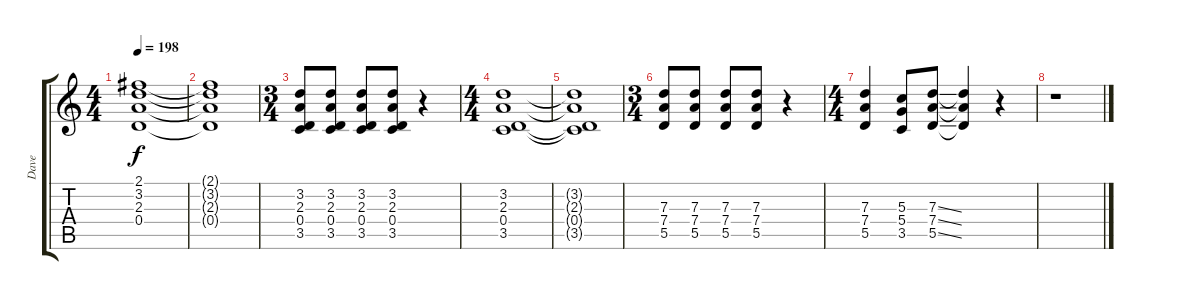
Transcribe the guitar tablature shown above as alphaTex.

\track ("Dave" "Dave") {instrument overdrivenguitar}
\staff {score tabs}
\tuning (E4 B3 G3 D3 A2 E2) {hide}
\ts (4 4)
\tempo 198
\clef g2
\ks c
(2.1 3.2 2.3 0.4).1{dy f} |
(2.1{t} 3.2{t} 2.3{t} 0.4{t}).1 |
\ts (3 4)
(3.2 2.3 0.4 3.5).8 (3.2 2.3 0.4 3.5).8 (3.2 2.3 0.4 3.5).8 (3.2 2.3 0.4 3.5).8 r.4 |
\ts (4 4)
(3.2 2.3 0.4 3.5).1 |
(3.2{t} 2.3{t} 0.4{t} 3.5{t}).1 |
\ts (3 4)
(7.3 7.4 5.5).8 (7.3 7.4 5.5).8 (7.3 7.4 5.5).8 (7.3 7.4 5.5).8 r.4 |
\ts (4 4)
(7.3 7.4 5.5).4 (5.3 5.4 3.5).8 (7.3{ss} 7.4{ss} 5.5{ss}).8 (7.3{t} 7.4{t} 5.5{t}).4 r.4 |
r.1
